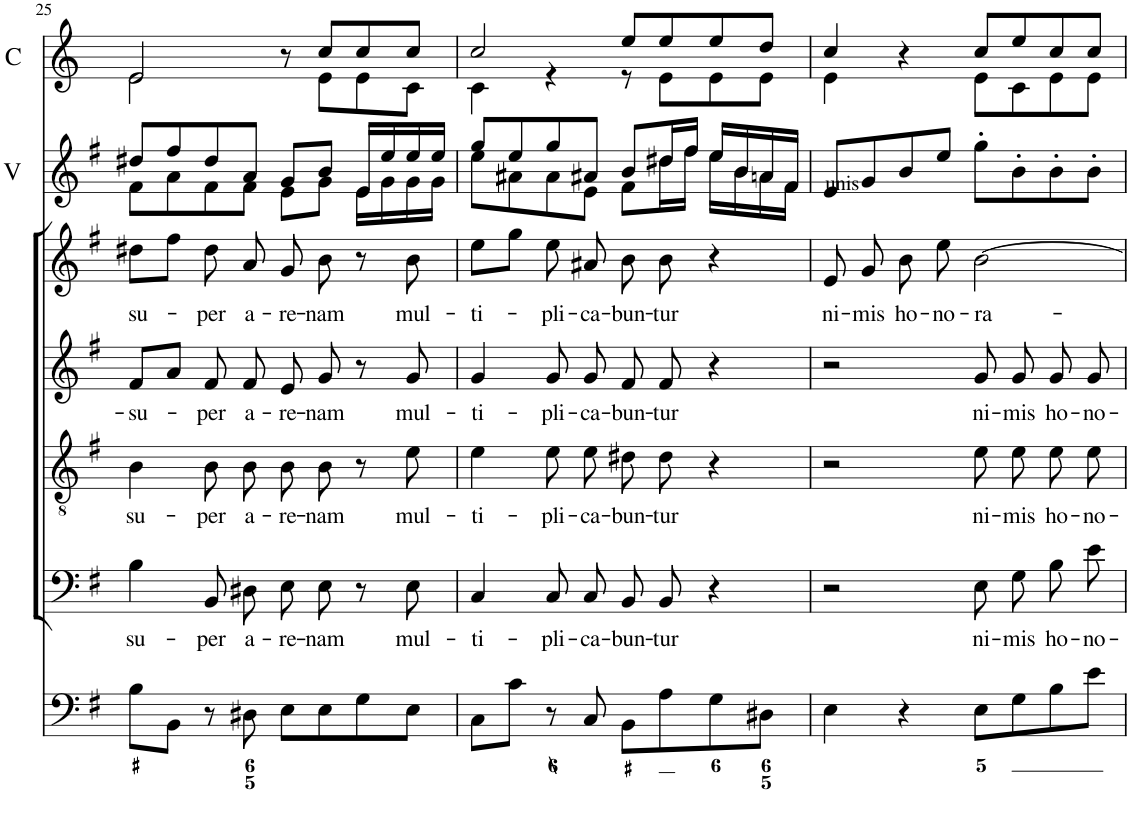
**kern	**kern	**text	**kern	**text	**kern	**text	**kern	**text	**kern	**kern	**kern	**kern
*part9	*part8	*part8	*part7	*part7	*part6	*part6	*part5	*part5	*part4	*part3	*part2	*part1
*staff9	*staff8	*staff8	*staff7	*staff7	*staff6	*staff6	*staff5	*staff5	*staff4	*staff3	*staff2	*staff1
*I"Organ	*I"Voice	*	*I"Tenor	*	*I"Alto	*	*I"Voice	*	*I"Violin	*I"Violin	*I"2 Violini	*I"Corni in G
*	*	*	*	*	*	*	*	*	*I'Vln.	*I'Vln.	*I'V	*I'C
!!LO:PB:g=z
*clefF4	*clefF4	*	*clefGv2	*	*clefG2	*	*clefG2	*	*clefG2	*clefG2	*clefG2	*clefG2
*	*	*	*	*	*	*	*	*	*	*	*	*Trd3c5
*k[f#]	*k[f#]	*	*k[f#]	*	*k[f#]	*	*k[f#]	*	*k[f#]	*k[f#]	*k[f#]	*k[]
*M4/4	*M4/4	*	*M4/4	*	*M4/4	*	*M4/4	*	*M4/4	*M4/4	*M4/4	*M4/4
*met(c)	*met(c)	*	*met(c)	*	*met(c)	*	*met(c)	*	*met(c)	*met(c)	*met(c)	*met(c)
=25	=25	=25	=25	=25	=25	=25	=25	=25	=25	=25	=25	=25
!	!	!LO:LY:b	!	!LO:LY:b	!	!LO:LY:b	!	!LO:LY:b	!	!	!	!
*	*	*	*	*	*	*	*	*	*	*	*^	*^
8B\L	4B\	su-	4B\	su-	8f#/L	-su-	8dd#X\L	su-	8f#/L	8dd#X\L	8dd#X/L	8f#\L	2e/	2e\
8BB\J	.	.	.	.	8a/J	.	8ff#\J	.	8a/J	8ff#\J	8ff#/	8a\	.	.
!	!	!LO:LY:b	!	!LO:LY:b	!	!LO:LY:b	!	!LO:LY:b	!	!	!	!	!	!
8r	8BB/L	-per	8B\L	-per	8f#/	-per	8dd#\	-per	8f#/L	8dd#\L	8dd#/	8f#\	.	.
!	!	!LO:LY:b	!	!LO:LY:b	!	!LO:LY:b	!	!LO:LY:b	!	!	!	!	!	!
8D#X\	8D#X/J	a-	8B\J	a-	8f#/	a-	8a/	a-	8f#/J	8a\J	8a/J	8f#\J	.	.
!	!	!LO:LY:b	!	!LO:LY:b	!	!LO:LY:b	!	!LO:LY:b	!	!	!	!	!	!
8E\L	8E\L	-re-	8B\L	-re-	8e/	-re-	8g/	-re-	8e/L	8g/L	8g/L	8e\L	8r	8ryy
!	!	!LO:LY:b	!	!LO:LY:b	!	!LO:LY:b	!	!LO:LY:b	!	!	!	!	!	!
8E\	8E\J	-nam	8B\J	-nam	8g/	-nam	8b\	-nam	8g/J	8b/J	8b/J	8g\J	8cc/L	8e\L
8G\	8r	.	8r	.	8r	.	8r	.	16e/LL	16e/LL	16e/LL	16e\LL	8cc/	8e\
.	.	.	.	.	.	.	.	.	16g/J	16ee/J	16ee/	16g\	.	.
!	!	!LO:LY:b	!	!LO:LY:b	!	!LO:LY:b	!	!LO:LY:b	!	!	!	!	!	!
8E\J	8E\	mul-	8e\	mul-	8g/	mul-	8b\	mul-	16g/L	16ee/L	16ee/	16g\	8cc/J	8c\J
.	.	.	.	.	.	.	.	.	16g/JJ	16ee/JJ	16ee/JJ	16g\JJ	.	.
=26	=26	=26	=26	=26	=26	=26	=26	=26	=26	=26	=26	=26	=26	=26
!	!	!LO:LY:b	!	!LO:LY:b	!	!LO:LY:b	!	!LO:LY:b	!	!	!	!	!	!
8C\L	4C/	-ti-	4e\	-ti-	4g/	-ti-	8ee\L	-ti-	8ee\L	8gg\L	8gg/L	8ee\L	2cc/	4c\
8c\J	.	.	.	.	.	.	8gg\J	.	8a#X\J	8ee\J	8ee/	8a#X\	.	.
!	!	!LO:LY:b	!	!LO:LY:b	!	!LO:LY:b	!	!LO:LY:b	!	!	!	!	!	!
8r	8C/L	-pli-	8e\L	-pli-	8g/	-pli-	8ee\	-pli-	8a#/L	8gg\L	8gg/	8a#\	.	4r
!	!	!LO:LY:b	!	!LO:LY:b	!	!LO:LY:b	!	!LO:LY:b	!	!	!	!	!	!
8C/	8C/J	-ca-	8e\J	-ca-	8g/	-ca-	8a#X/	-ca-	8e/J	8a#X\J	8a#X/J	8e\J	.	.
!	!	!LO:LY:b	!	!LO:LY:b	!	!LO:LY:b	!	!LO:LY:b	!	!	!	!	!	!
8BB\L	8BB/L	-bun-	8d#X\L	-bun-	8f#/	-bun-	8b\	-bun-	8f#\L	8b\L	8b/L	8f#\L	8ee/L	8r
!	!	!LO:LY:b	!	!LO:LY:b	!	!LO:LY:b	!	!LO:LY:b	!	!	!	!	!	!
8A\	8BB/J	-tur	8d#\J	-tur	8f#/	-tur	8b\	-tur	16dd#X\L	16dd#X\L	16dd#X/L	16dd#\L	8ee/	8e\L
.	.	.	.	.	.	.	.	.	16ff#\JJ	16ff#\JJ	16ff#/JJ	16ff#\JJ	.	.
8G\	4r	.	4r	.	4r	.	4r	.	16ee\LL	16ee\LL	16ee/LL	16ee\LL	8ee/	8e\
.	.	.	.	.	.	.	.	.	16b\J	16b\J	16b/	16b\	.	.
8D#X\J	.	.	.	.	.	.	.	.	16an\L	16an\L	16an/	16a\	8dd/J	8e\J
.	.	.	.	.	.	.	.	.	16f#\JJ	16f#\JJ	16f#/JJ	16f#\JJ	.	.
=27	=27	=27	=27	=27	=27	=27	=27	=27	=27	=27	=27	=27	=27	=27
!	!	!	!	!	!	!	!	!	!	!	!LO:TX:a:t=unis	!	!	!
!	!	!	!	!	!	!	!	!	!	!LO:TX:a:t=unis	!	!	!	!
!	!	!	!	!	!	!	!	!	!LO:TX:a:t=unis	!	!	!	!	!
!	!	!	!	!	!	!	!	!LO:LY:b	!	!	!	!	!	!
*	*	*	*	*	*	*	*	*	*	*	*v	*v	*	*
4E\	2r	.	2r	.	2r	.	8e/	ni-	8e/L	8e/L	8e/L	4cc/	4e\
!	!	!	!	!	!	!	!	!LO:LY:b	!	!	!	!	!
.	.	.	.	.	.	.	8g/	-mis	8g/J	8g/J	8g/	.	.
!	!	!	!	!	!	!	!	!LO:LY:b	!	!	!	!	!
4r	.	.	.	.	.	.	8b\	ho-	8b\L	8b\L	8b/	4r	4ryy
!	!	!	!	!	!	!	!	!LO:LY:b	!	!	!	!	!
.	.	.	.	.	.	.	8ee\	-no-	8ee\J	8ee\J	8ee/J	.	.
!	!	!LO:LY:b	!	!LO:LY:b	!	!LO:LY:b	!	!LO:LY:b	!	!	!	!	!
8E\L	8E\L	ni-	8e\L	ni-	8g/	ni-	[2b\	-ra-	8gg'\L	8gg'\L	8gg'\L	8cc/L	8e\L
!	!	!LO:LY:b	!	!LO:LY:b	!	!LO:LY:b	!	!	!	!	!	!	!
8G\	8G\J	-mis	8e\J	-mis	8g/	-mis	.	.	8b'\J	8b'\J	8b'\	8ee/	8c\
!	!	!LO:LY:b	!	!LO:LY:b	!	!LO:LY:b	!	!	!	!	!	!	!
8B\	8B\L	ho-	8e\L	ho-	8g/	ho-	.	.	8b'\L	8b'\L	8b'\	8cc/	8e\
!	!	!LO:LY:b	!	!LO:LY:b	!	!LO:LY:b	!	!	!	!	!	!	!
8e\J	8e\J	-no-	8e\J	-no-	8g/	-no-	.	.	8b'\J	8b'\J	8b'\J	8cc/J	8e\J
*	*	*	*	*	*	*	*	*	*	*	*	*v	*v
=	=	=	=	=	=	=	=	=	=	=	=	=
*-	*-	*-	*-	*-	*-	*-	*-	*-	*-	*-	*-	*-
